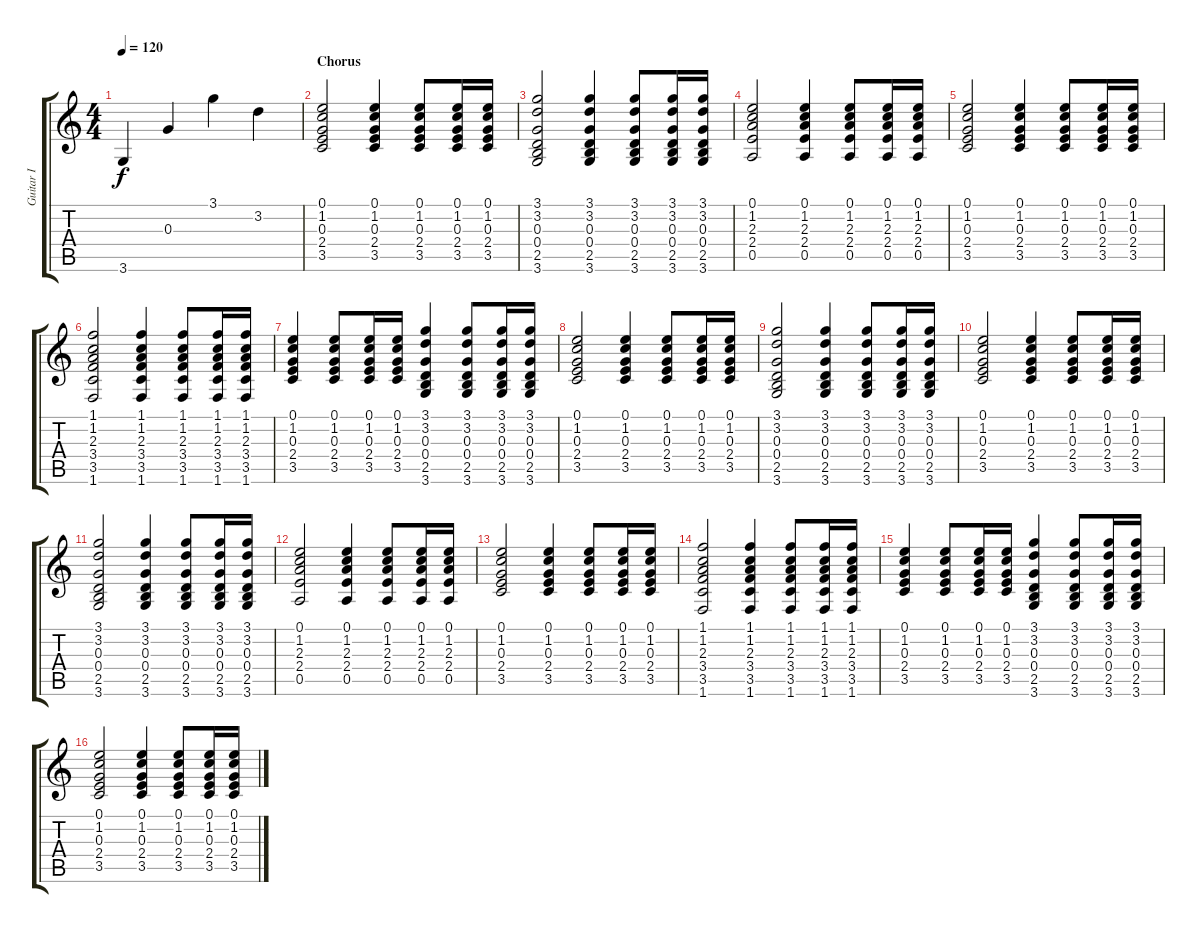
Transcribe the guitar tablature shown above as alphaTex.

\track ("Guitar I" "Guitar I") {instrument electricguitarclean}
\staff {score tabs}
\tuning (E4 B3 G3 D3 A2 E2) {hide}
\ts (4 4)
\tempo 120
\clef g2
\ks c
3.6.4{dy f} 0.3.4 3.1.4 3.2.4 |
\section ("" "Chorus")
(0.1 1.2 0.3 2.4 3.5).2 (0.1 1.2 0.3 2.4 3.5).4 (0.1 1.2 0.3 2.4 3.5).8 (0.1 1.2 0.3 2.4 3.5).16 (0.1 1.2 0.3 2.4 3.5).16 |
(3.1 3.2 0.3 0.4 2.5 3.6).2 (3.1 3.2 0.3 0.4 2.5 3.6).4 (3.1 3.2 0.3 0.4 2.5 3.6).8 (3.1 3.2 0.3 0.4 2.5 3.6).16 (3.1 3.2 0.3 0.4 2.5 3.6).16 |
(0.1 1.2 2.3 2.4 0.5).2 (0.1 1.2 2.3 2.4 0.5).4 (0.1 1.2 2.3 2.4 0.5).8 (0.1 1.2 2.3 2.4 0.5).16 (0.1 1.2 2.3 2.4 0.5).16 |
(0.1 1.2 0.3 2.4 3.5).2 (0.1 1.2 0.3 2.4 3.5).4 (0.1 1.2 0.3 2.4 3.5).8 (0.1 1.2 0.3 2.4 3.5).16 (0.1 1.2 0.3 2.4 3.5).16 |
(1.1 1.2 2.3 3.4 3.5 1.6).2 (1.1 1.2 2.3 3.4 3.5 1.6).4 (1.1 1.2 2.3 3.4 3.5 1.6).8 (1.1 1.2 2.3 3.4 3.5 1.6).16 (1.1 1.2 2.3 3.4 3.5 1.6).16 |
(0.1 1.2 0.3 2.4 3.5).4 (0.1 1.2 0.3 2.4 3.5).8 (0.1 1.2 0.3 2.4 3.5).16 (0.1 1.2 0.3 2.4 3.5).16 (3.1 3.2 0.3 0.4 2.5 3.6).4 (3.1 3.2 0.3 0.4 2.5 3.6).8 (3.1 3.2 0.3 0.4 2.5 3.6).16 (3.1 3.2 0.3 0.4 2.5 3.6).16 |
(0.1 1.2 0.3 2.4 3.5).2 (0.1 1.2 0.3 2.4 3.5).4 (0.1 1.2 0.3 2.4 3.5).8 (0.1 1.2 0.3 2.4 3.5).16 (0.1 1.2 0.3 2.4 3.5).16 |
(3.1 3.2 0.3 0.4 2.5 3.6).2 (3.1 3.2 0.3 0.4 2.5 3.6).4 (3.1 3.2 0.3 0.4 2.5 3.6).8 (3.1 3.2 0.3 0.4 2.5 3.6).16 (3.1 3.2 0.3 0.4 2.5 3.6).16 |
(0.1 1.2 0.3 2.4 3.5).2 (0.1 1.2 0.3 2.4 3.5).4 (0.1 1.2 0.3 2.4 3.5).8 (0.1 1.2 0.3 2.4 3.5).16 (0.1 1.2 0.3 2.4 3.5).16 |
(3.1 3.2 0.3 0.4 2.5 3.6).2 (3.1 3.2 0.3 0.4 2.5 3.6).4 (3.1 3.2 0.3 0.4 2.5 3.6).8 (3.1 3.2 0.3 0.4 2.5 3.6).16 (3.1 3.2 0.3 0.4 2.5 3.6).16 |
(0.1 1.2 2.3 2.4 0.5).2 (0.1 1.2 2.3 2.4 0.5).4 (0.1 1.2 2.3 2.4 0.5).8 (0.1 1.2 2.3 2.4 0.5).16 (0.1 1.2 2.3 2.4 0.5).16 |
(0.1 1.2 0.3 2.4 3.5).2 (0.1 1.2 0.3 2.4 3.5).4 (0.1 1.2 0.3 2.4 3.5).8 (0.1 1.2 0.3 2.4 3.5).16 (0.1 1.2 0.3 2.4 3.5).16 |
(1.1 1.2 2.3 3.4 3.5 1.6).2 (1.1 1.2 2.3 3.4 3.5 1.6).4 (1.1 1.2 2.3 3.4 3.5 1.6).8 (1.1 1.2 2.3 3.4 3.5 1.6).16 (1.1 1.2 2.3 3.4 3.5 1.6).16 |
(0.1 1.2 0.3 2.4 3.5).4 (0.1 1.2 0.3 2.4 3.5).8 (0.1 1.2 0.3 2.4 3.5).16 (0.1 1.2 0.3 2.4 3.5).16 (3.1 3.2 0.3 0.4 2.5 3.6).4 (3.1 3.2 0.3 0.4 2.5 3.6).8 (3.1 3.2 0.3 0.4 2.5 3.6).16 (3.1 3.2 0.3 0.4 2.5 3.6).16 |
(0.1 1.2 0.3 2.4 3.5).2 (0.1 1.2 0.3 2.4 3.5).4 (0.1 1.2 0.3 2.4 3.5).8 (0.1 1.2 0.3 2.4 3.5).16 (0.1 1.2 0.3 2.4 3.5).16
